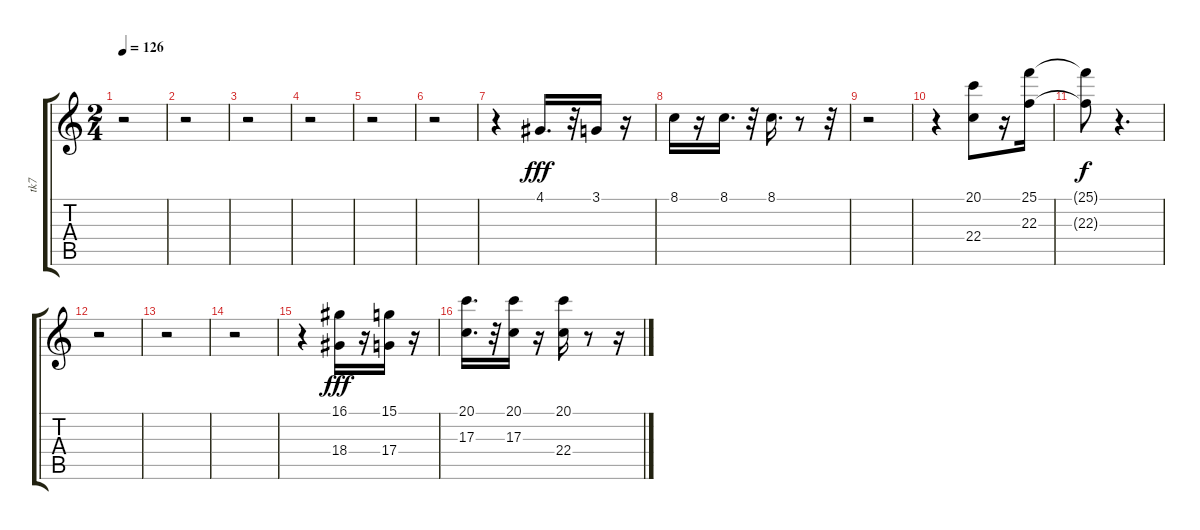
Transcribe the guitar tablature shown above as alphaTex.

\track ("tk7" "tk7") {instrument brasssection}
\staff {score tabs}
\tuning (E4 B3 G3 D3 A2 E2) {hide}
\ts (2 4)
\tempo 126
\clef g2
\ks c
r.2{dy fff} |
r.2 |
r.2 |
r.2 |
r.2 |
r.2 |
r.4 4.1.16{d} r.32 3.1.16 r.16 |
8.1.16 r.16 8.1.16{d} r.32 8.1.16{d} r.8 r.32 |
r.2 |
r.4 (20.1 22.4).8 r.16 (25.1 22.3).16 |
(25.1{t} 22.3{t}).8{dy f} r.4{d} |
r.2 |
r.2 |
r.2 |
r.4 (16.1 18.4).16{dy fff} r.16 (15.1 17.4).16 r.16 |
(20.1 17.3).16{d} r.32 (20.1 17.3).16 r.16 (20.1 22.4).16 r.8 r.16
